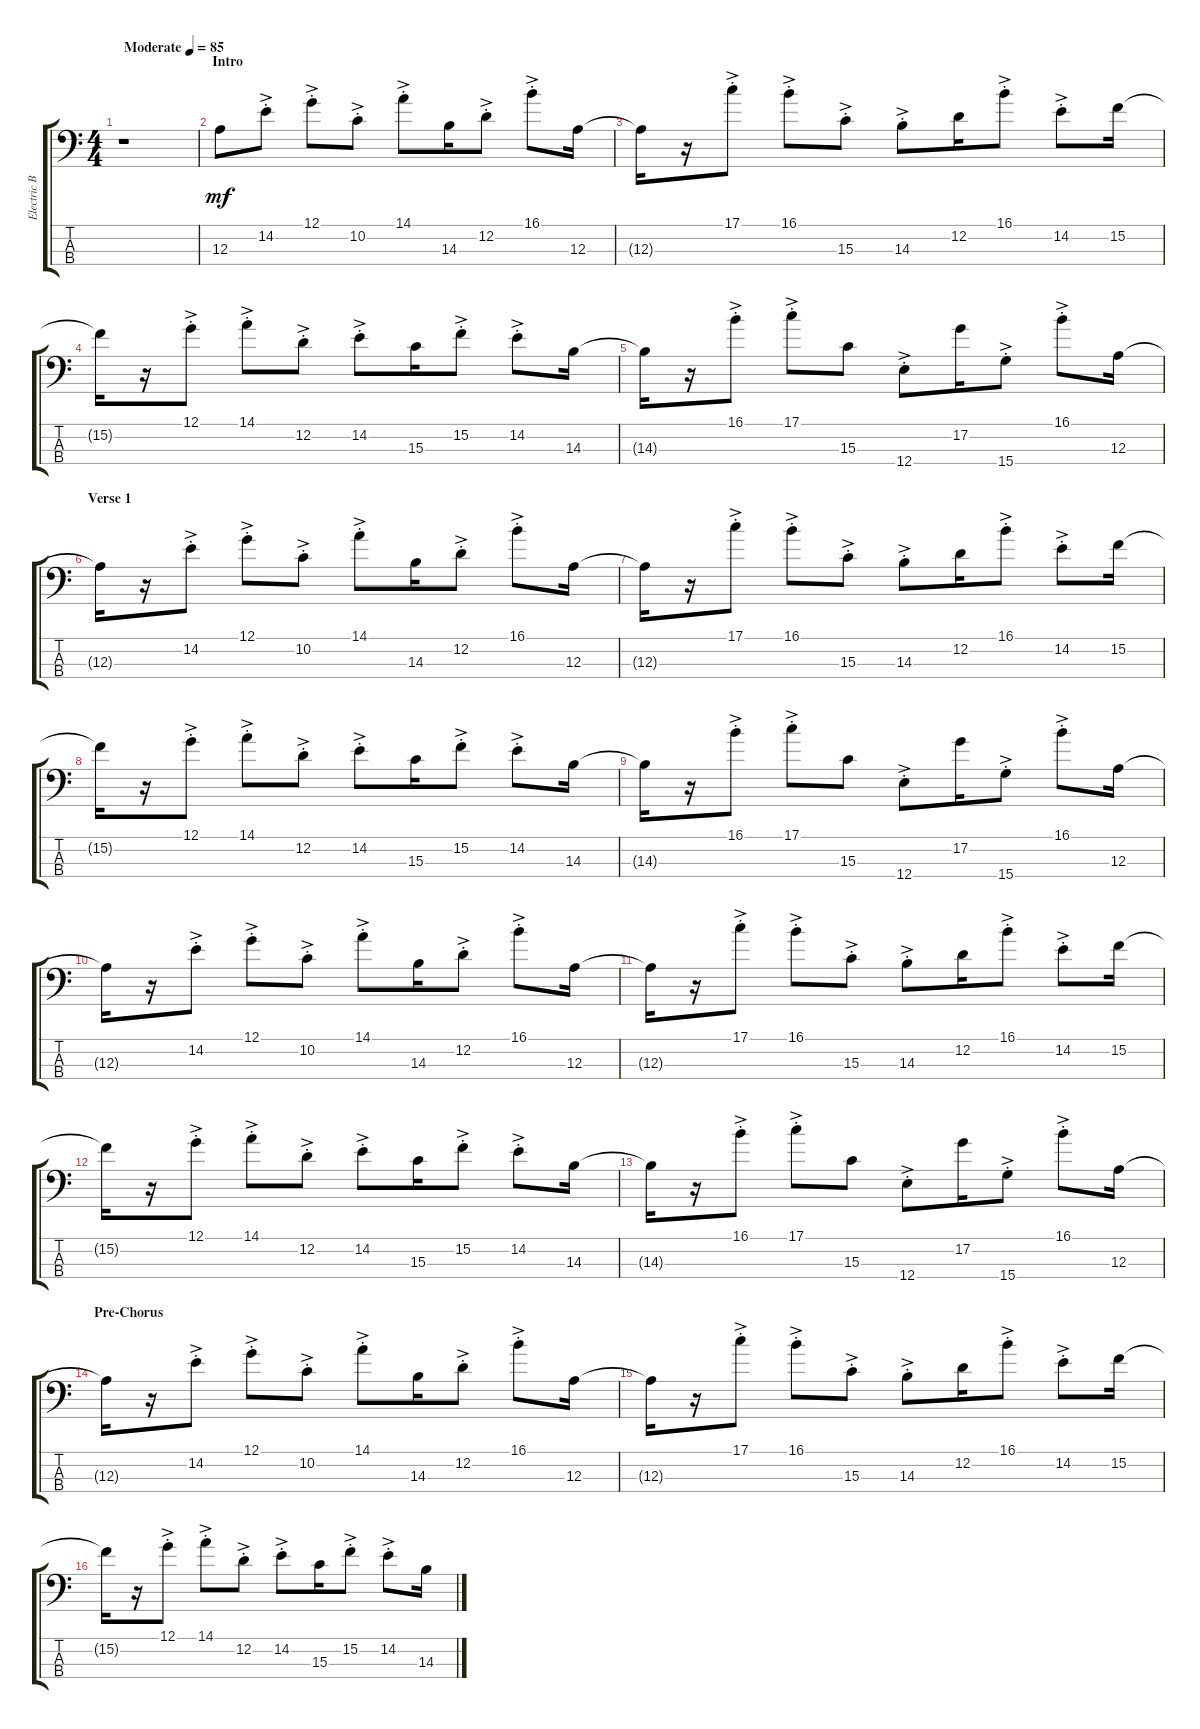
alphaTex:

\track ("Electric Bass" "Electric B") {instrument electricbassfinger}
\staff {score tabs}
\tuning (G2 D2 A1 E1) {hide}
\ts (4 4)
\tempo (85 "Moderate")
\clef f4
\ks c
r.1{dy mf instrument electricbassfinger} |
\section ("" "Intro")
12.3.8 14.2{ac st}.8 12.1{ac st}.8 10.2{ac st}.8 14.1{ac st}.8 14.3.16 12.2{ac st}.8 16.1{ac st}.8 12.3.16 |
12.3{t}.16 r.16 17.1{ac st}.8 16.1{ac st}.8 15.3{ac st}.8 14.3{ac st}.8 12.2.16 16.1{ac st}.8 14.2{ac st}.8 15.2.16 |
15.2{t}.16 r.16 12.1{ac st}.8 14.1{ac st}.8 12.2{ac st}.8 14.2{ac st}.8 15.3.16 15.2{ac st}.8 14.2{ac st}.8 14.3.16 |
14.3{t}.16 r.16 16.1{ac st}.8 17.1{ac st}.8 15.3.8 12.4{ac st}.8 17.2.16 15.4{ac st}.8 16.1{ac st}.8 12.3.16 |
\section ("" "Verse 1")
12.3{t}.16 r.16 14.2{ac st}.8 12.1{ac st}.8 10.2{ac st}.8 14.1{ac st}.8 14.3.16 12.2{ac st}.8 16.1{ac st}.8 12.3.16 |
12.3{t}.16 r.16 17.1{ac st}.8 16.1{ac st}.8 15.3{ac st}.8 14.3{ac st}.8 12.2.16 16.1{ac st}.8 14.2{ac st}.8 15.2.16 |
15.2{t}.16 r.16 12.1{ac st}.8 14.1{ac st}.8 12.2{ac st}.8 14.2{ac st}.8 15.3.16 15.2{ac st}.8 14.2{ac st}.8 14.3.16 |
14.3{t}.16 r.16 16.1{ac st}.8 17.1{ac st}.8 15.3.8 12.4{ac st}.8 17.2.16 15.4{ac st}.8 16.1{ac st}.8 12.3.16 |
12.3{t}.16 r.16 14.2{ac st}.8 12.1{ac st}.8 10.2{ac st}.8 14.1{ac st}.8 14.3.16 12.2{ac st}.8 16.1{ac st}.8 12.3.16 |
12.3{t}.16 r.16 17.1{ac st}.8 16.1{ac st}.8 15.3{ac st}.8 14.3{ac st}.8 12.2.16 16.1{ac st}.8 14.2{ac st}.8 15.2.16 |
15.2{t}.16 r.16 12.1{ac st}.8 14.1{ac st}.8 12.2{ac st}.8 14.2{ac st}.8 15.3.16 15.2{ac st}.8 14.2{ac st}.8 14.3.16 |
14.3{t}.16 r.16 16.1{ac st}.8 17.1{ac st}.8 15.3.8 12.4{ac st}.8 17.2.16 15.4{ac st}.8 16.1{ac st}.8 12.3.16 |
\section ("" "Pre-Chorus")
12.3{t}.16 r.16 14.2{ac st}.8 12.1{ac st}.8 10.2{ac st}.8 14.1{ac st}.8 14.3.16 12.2{ac st}.8 16.1{ac st}.8 12.3.16 |
12.3{t}.16 r.16 17.1{ac st}.8 16.1{ac st}.8 15.3{ac st}.8 14.3{ac st}.8 12.2.16 16.1{ac st}.8 14.2{ac st}.8 15.2.16 |
15.2{t}.16 r.16 12.1{ac st}.8 14.1{ac st}.8 12.2{ac st}.8 14.2{ac st}.8 15.3.16 15.2{ac st}.8 14.2{ac st}.8 14.3.16
